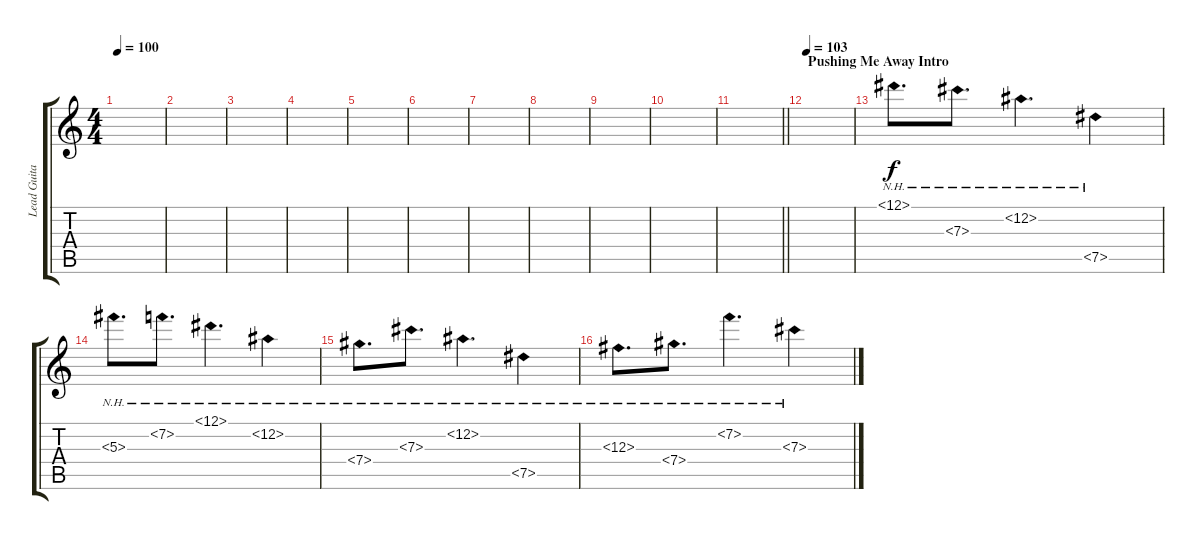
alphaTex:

\track ("Lead Guitar - Brad Delson" "Lead Guita") {instrument electricguitarjazz}
\staff {score tabs}
\tuning (Eb4 Bb3 Gb3 Db3 Ab2 Db2) {hide}
\ts (4 4)
\tempo 100
\clef g2
\ks c
|
|
|
|
|
|
|
|
|
|
\barLineRight lightlight
|
\section ("" "Pushing Me Away Intro")
\tempo 103
|
12.1{nh}.8{d} 7.3{nh}.8{d} 12.2{nh}.4{d} 7.5{nh}.4 |
5.3{nh}.8{d} 7.2{nh}.8{d} 12.1{nh}.4{d} 12.2{nh}.4 |
7.4{nh}.8{d} 7.3{nh}.8{d} 12.2{nh}.4{d} 7.5{nh}.4 |
12.3{nh}.8{d} 7.4{nh}.8{d} 7.2{nh}.4{d} 7.3{nh}.4
